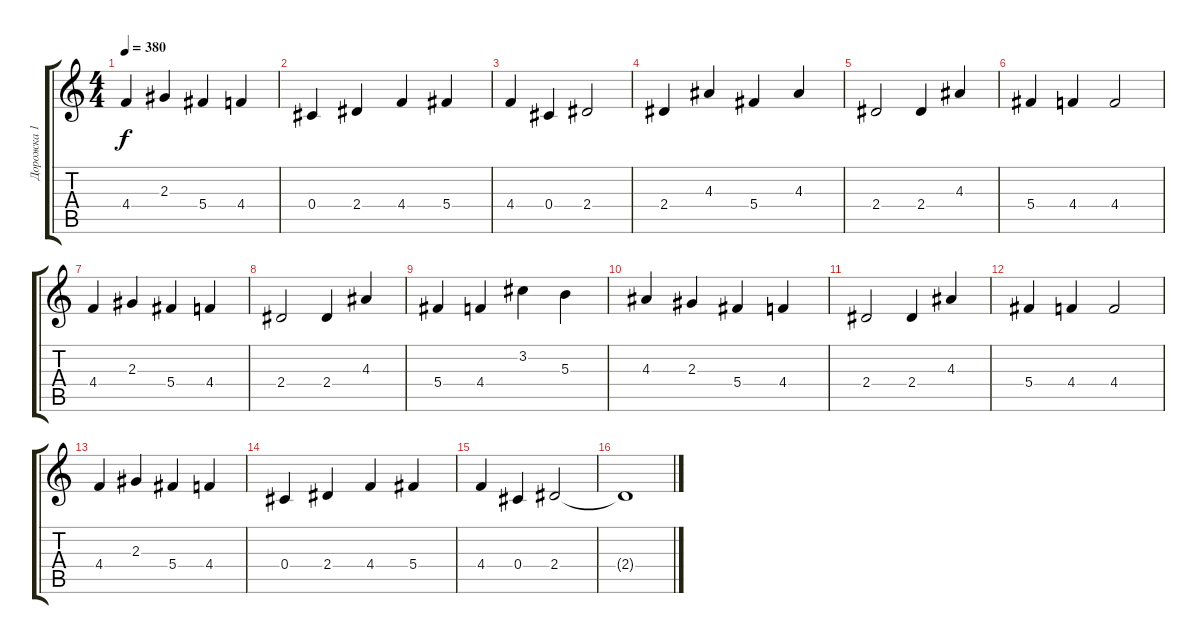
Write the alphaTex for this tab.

\track ("Дорожка 1" "Дорожка 1") {instrument overdrivenguitar}
\staff {score tabs}
\tuning (Eb4 Bb3 Gb3 Db3 Ab2 Eb2) {hide}
\ts (4 4)
\tempo 380
\clef g2
\ks c
4.4.4{dy f} 2.3.4 5.4.4 4.4.4 |
0.4.4 2.4.4 4.4.4 5.4.4 |
4.4.4 0.4.4 2.4.2 |
2.4.4 4.3.4 5.4.4 4.3.4 |
2.4.2 2.4.4 4.3.4 |
5.4.4 4.4.4 4.4.2 |
4.4.4 2.3.4 5.4.4 4.4.4 |
2.4.2 2.4.4 4.3.4 |
5.4.4 4.4.4 3.2.4 5.3.4 |
4.3.4 2.3.4 5.4.4 4.4.4 |
2.4.2 2.4.4 4.3.4 |
5.4.4 4.4.4 4.4.2 |
4.4.4 2.3.4 5.4.4 4.4.4 |
0.4.4 2.4.4 4.4.4 5.4.4 |
4.4.4 0.4.4 2.4.2 |
2.4{t}.1
